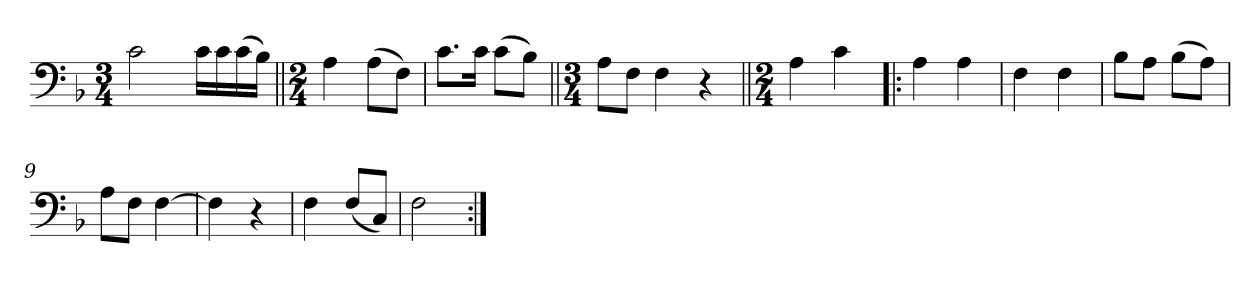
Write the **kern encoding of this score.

**kern
*part1
*staff1
*clefF4
*k[b-]
*M3/4
=1
2c\
16c\LL
16c\
(16c\
16B-\JJ)
=2||
*M2/4
4A\
(8A\L
8F\J)
=3
8.c\L
16c\Jk
(8c\L
8B-\J)
=4||
*M3/4
8A\L
8F\J
4F\
4r
=5||
*M2/4
4A\
4c\
=6!|:
4A\
4A\
=7
4F\
4F\
=8
8B-\L
8A\J
(8B-\L
8A\J)
=9
8A\L
8F\J
[4F\
=10
4F\]
4r
=11
4F\
(8F/L
8C/J)
=12
2F\
=:|!
*-
